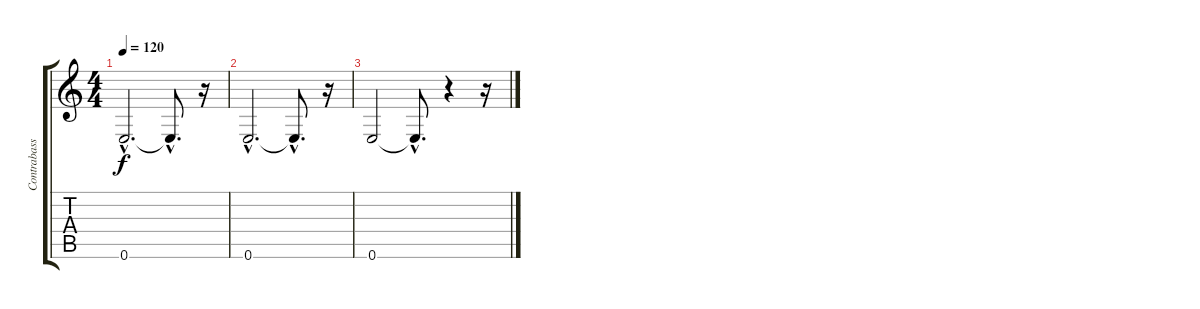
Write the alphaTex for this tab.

\track ("Contrabass" "Contrabass") {instrument contrabass}
\staff {score tabs}
\tuning (E4 B3 G3 D3 A2 E2) {hide}
\ts (4 4)
\tempo 120
\clef g2
\ks c
0.6{hac}.2{d dy f} 0.6{hac t}.8{d} r.16 |
0.6{hac}.2{d} 0.6{hac t}.8{d} r.16 |
0.6.2 0.6{hac t}.8{d} r.4 r.16
